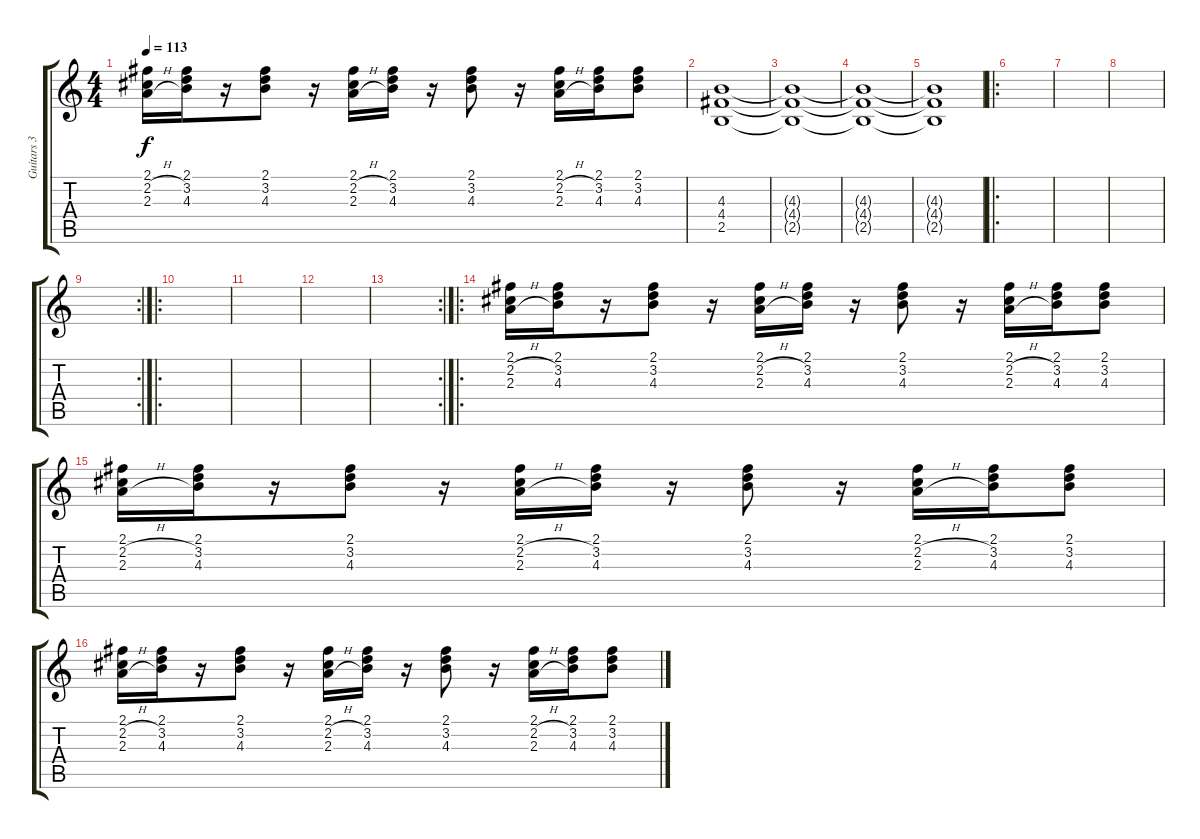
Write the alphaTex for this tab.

\track ("Guitars 3" "Guitars 3") {instrument distortionguitar}
\staff {score tabs}
\tuning (E4 B3 G3 D3 A2 E2) {hide}
\ts (4 4)
\tempo 113
\clef g2
\ks c
(2.1 2.2{h} 2.3{h}).16{dy f} (2.1 3.2 4.3).16 r.16 (2.1 3.2 4.3).8 r.16 (2.1 2.2{h} 2.3{h}).16 (2.1 3.2 4.3).16 r.16 (2.1 3.2 4.3).8 r.16 (2.1 2.2{h} 2.3{h}).16 (2.1 3.2 4.3).16 (2.1 3.2 4.3).8 |
(4.3 4.4 2.5).1 |
(4.3{t} 4.4{t} 2.5{t}).1{volume 8} |
(4.3{t} 4.4{t} 2.5{t}).1{volume 8} |
(4.3{t} 4.4{t} 2.5{t}).1{volume 16} |
\ro
|
|
|
\rc 2
|
\ro
|
|
|
\rc 2
|
\ro
(2.1 2.2{h} 2.3{h}).16{volume 13 balance 16} (2.1 3.2 4.3).16 r.16 (2.1 3.2 4.3).8 r.16 (2.1 2.2{h} 2.3{h}).16 (2.1 3.2 4.3).16 r.16 (2.1 3.2 4.3).8 r.16 (2.1 2.2{h} 2.3{h}).16 (2.1 3.2 4.3).16 (2.1 3.2 4.3).8 |
(2.1 2.2{h} 2.3{h}).16{balance 0} (2.1 3.2 4.3).16 r.16 (2.1 3.2 4.3).8 r.16 (2.1 2.2{h} 2.3{h}).16 (2.1 3.2 4.3).16 r.16 (2.1 3.2 4.3).8 r.16 (2.1 2.2{h} 2.3{h}).16 (2.1 3.2 4.3).16 (2.1 3.2 4.3).8 |
(2.1 2.2{h} 2.3{h}).16{balance 16} (2.1 3.2 4.3).16 r.16 (2.1 3.2 4.3).8 r.16 (2.1 2.2{h} 2.3{h}).16 (2.1 3.2 4.3).16 r.16 (2.1 3.2 4.3).8 r.16 (2.1 2.2{h} 2.3{h}).16 (2.1 3.2 4.3).16 (2.1 3.2 4.3).8
